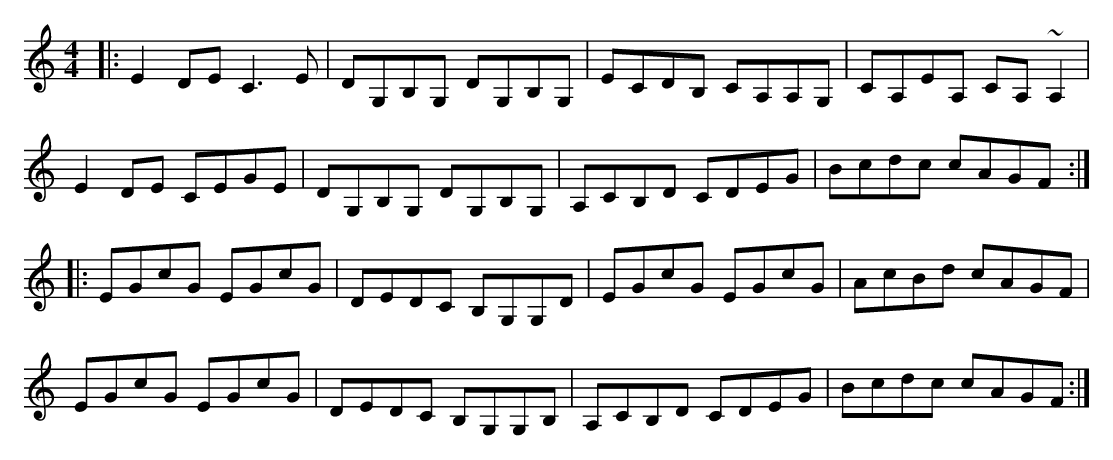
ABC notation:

X:1
M:4/4
K:C
|:E2DE C3E|DG,B,G, DG,B,G,|ECDB, CA,A,G,|CA,EA, CA,~A,2|
E2DE CEGE|DG,B,G, DG,B,G,|A,CB,D CDEG|Bcdc cAGF:|
|:EGcG EGcG|DEDC B,G,G,D|EGcG EGcG|AcBd cAGF|
EGcG EGcG|DEDC B,G,G,B,|A,CB,D CDEG|Bcdc cAGF:|
